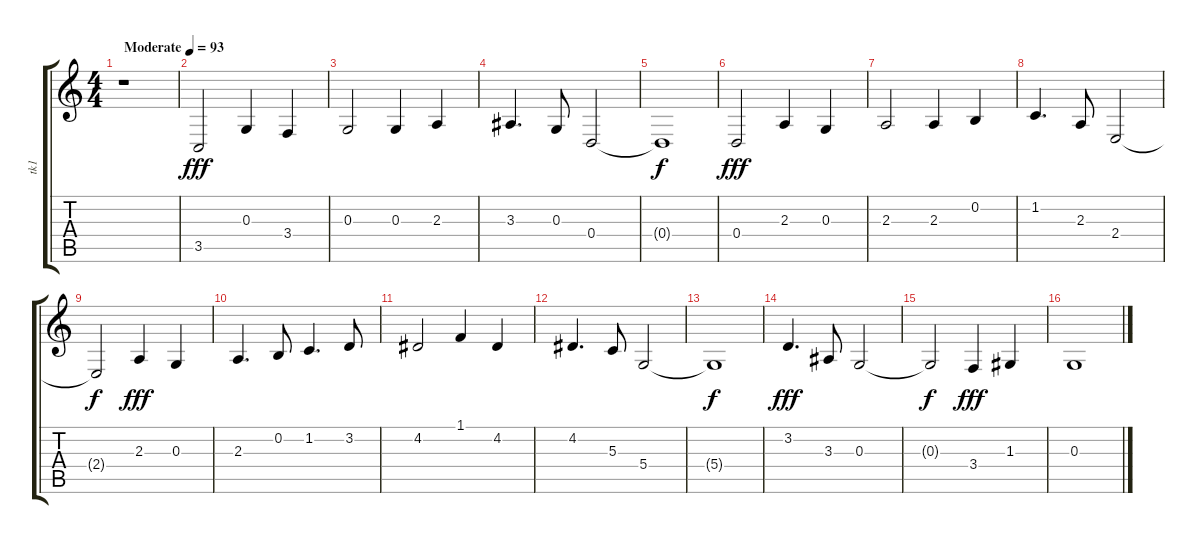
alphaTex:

\track ("tk1" "tk1") {instrument trumpet}
\staff {score tabs}
\tuning (E4 B3 G3 D3 A2 E2) {hide}
\ts (4 4)
\tempo (93 "Moderate")
\clef g2
\ks c
r.1{dy fff instrument trumpet} |
3.5.2 0.3.4 3.4.4 |
0.3.2 0.3.4 2.3.4 |
3.3.4{d} 0.3.8 0.4.2 |
0.4{t}.1{dy f} |
0.4.2{dy fff} 2.3.4 0.3.4 |
2.3.2 2.3.4 0.2.4 |
1.2.4{d} 2.3.8 2.4.2 |
2.4{t}.2{dy f} 2.3.4{dy fff} 0.3.4 |
2.3.4{d} 0.2.8 1.2.4{d} 3.2.8 |
4.2.2 1.1.4 4.2.4 |
4.2.4{d} 5.3.8 5.4.2 |
5.4{t}.1{dy f} |
3.2.4{d dy fff} 3.3.8 0.3.2 |
0.3{t}.2{dy f} 3.4.4{dy fff} 1.3.4 |
0.3.1
